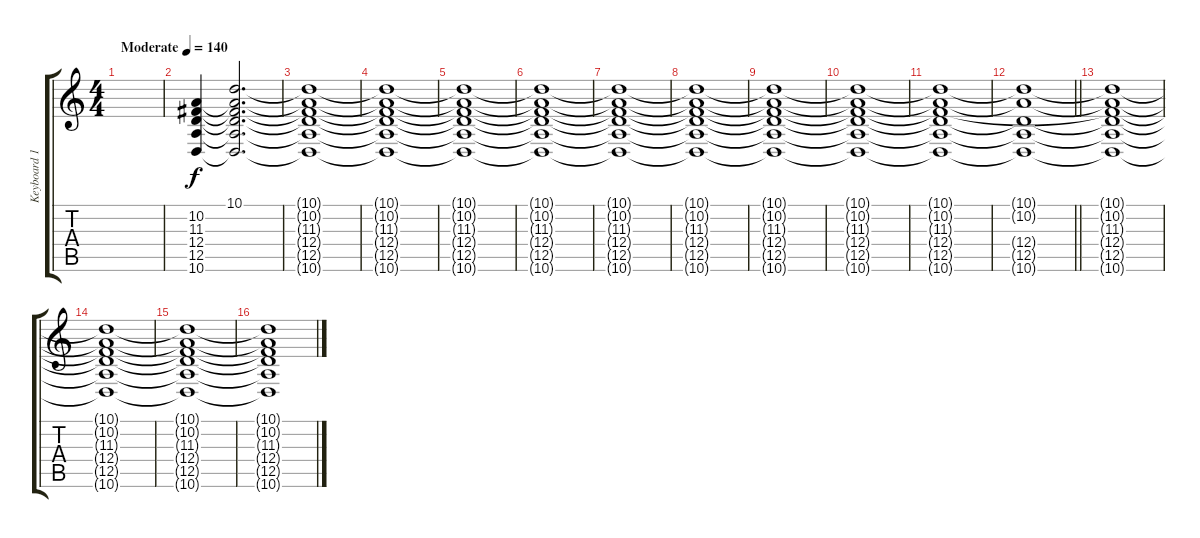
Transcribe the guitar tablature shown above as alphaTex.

\track ("Keyboard 1" "Keyboard 1") {instrument lead2sawtooth}
\staff {score tabs}
\tuning (E4 B3 G3 D3 A2 E2) {hide}
\ts (4 4)
\tempo (140 "Moderate")
\clef g2
\ks c
|
(10.2 11.3 12.4 12.5 10.6).4 (10.1 10.2{t} 11.3{t} 12.4{t} 12.5{t} 10.6{t}).2{d} |
(10.1{t} 10.2{t} 11.3{t} 12.4{t} 12.5{t} 10.6{t}).1 |
(10.1{t} 10.2{t} 11.3{t} 12.4{t} 12.5{t} 10.6{t}).1 |
(10.1{t} 10.2{t} 11.3{t} 12.4{t} 12.5{t} 10.6{t}).1 |
(10.1{t} 10.2{t} 11.3{t} 12.4{t} 12.5{t} 10.6{t}).1 |
(10.1{t} 10.2{t} 11.3{t} 12.4{t} 12.5{t} 10.6{t}).1 |
(10.1{t} 10.2{t} 11.3{t} 12.4{t} 12.5{t} 10.6{t}).1 |
(10.1{t} 10.2{t} 11.3{t} 12.4{t} 12.5{t} 10.6{t}).1 |
(10.1{t} 10.2{t} 11.3{t} 12.4{t} 12.5{t} 10.6{t}).1 |
(10.1{t} 10.2{t} 11.3{t} 12.4{t} 12.5{t} 10.6{t}).1 |
\barLineRight lightlight
(10.1{t} 10.2{t} 12.4{t} 12.5{t} 10.6{t}).1 |
\section ("" "")
(10.1{t} 10.2{t} 11.3{t} 12.4{t} 12.5{t} 10.6{t}).1 |
(10.1{t} 10.2{t} 11.3{t} 12.4{t} 12.5{t} 10.6{t}).1 |
(10.1{t} 10.2{t} 11.3{t} 12.4{t} 12.5{t} 10.6{t}).1 |
(10.1{t} 10.2{t} 11.3{t} 12.4{t} 12.5{t} 10.6{t}).1
